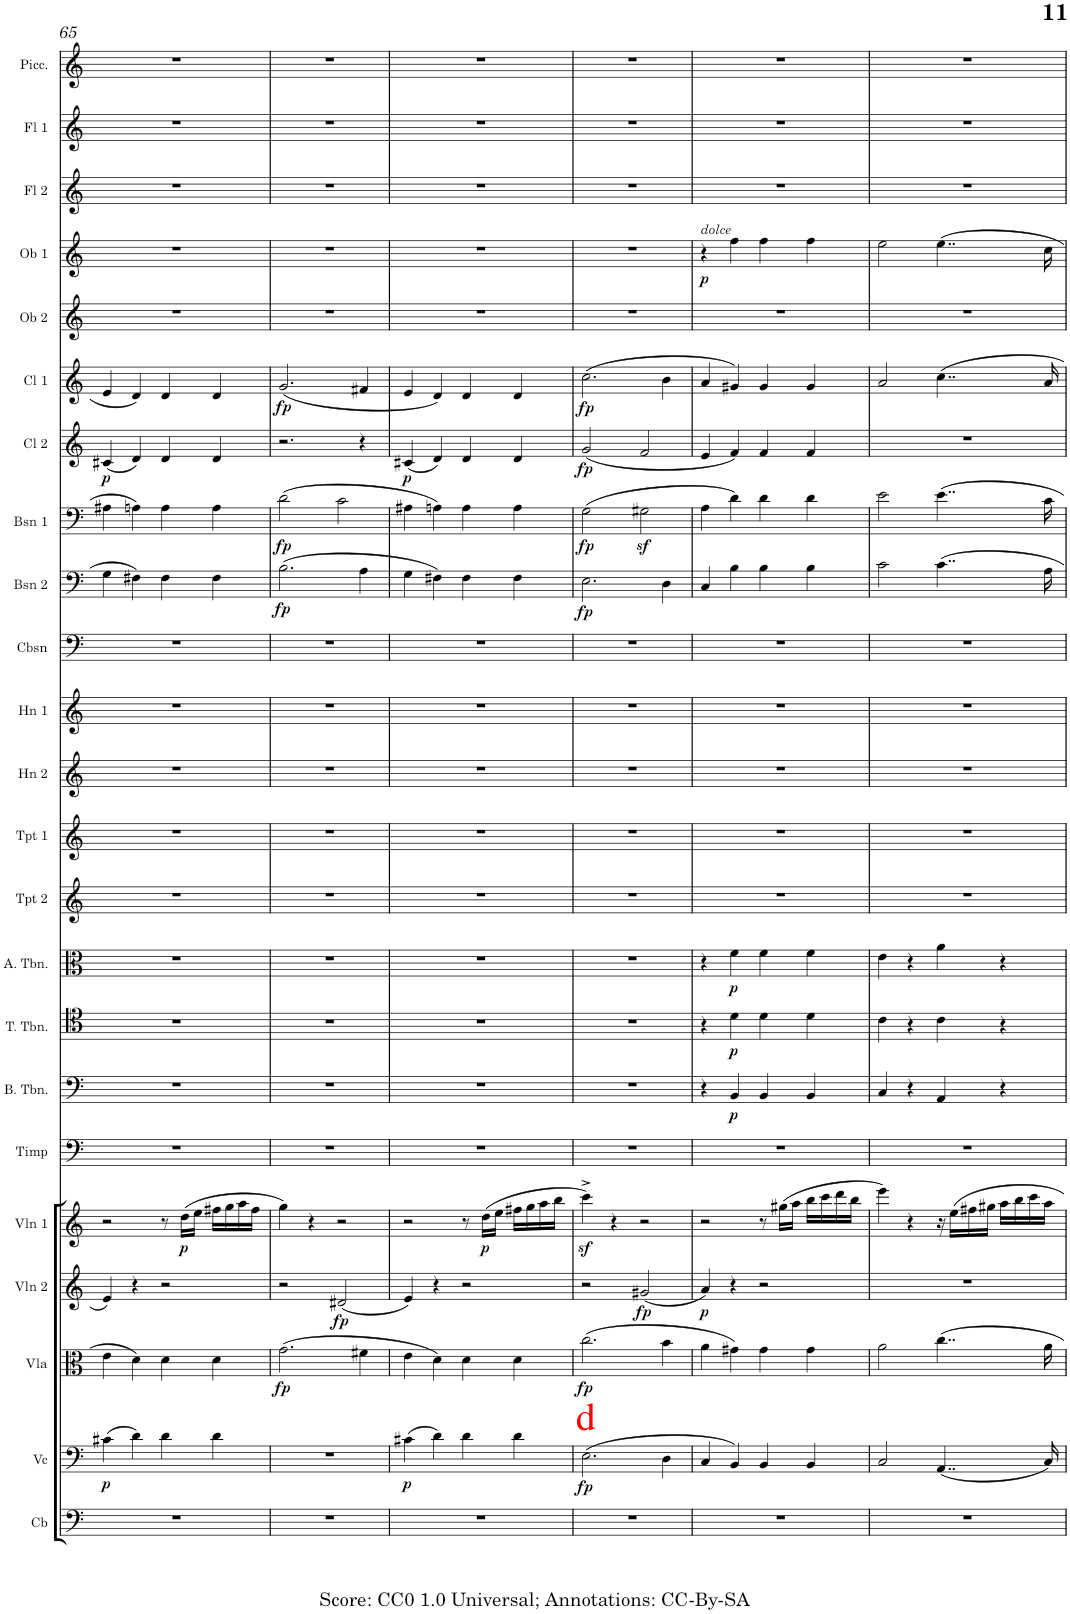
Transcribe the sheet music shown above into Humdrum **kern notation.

**kern	**kern	**dynam	**kern	**text	**dynam	**kern	**dynam	**kern	**dynam	**kern	**kern	**dynam	**kern	**dynam	**kern	**dynam	**kern	**kern	**kern	**kern	**kern	**kern	**dynam	**kern	**dynam	**kern	**dynam	**kern	**dynam	**kern	**kern	**dynam	**kern	**kern	**kern
*part23	*part22	*part22	*part21	*part21	*part21	*part20	*part20	*part19	*part19	*part18	*part17	*part17	*part16	*part16	*part15	*part15	*part14	*part13	*part12	*part11	*part10	*part9	*part9	*part8	*part8	*part7	*part7	*part6	*part6	*part5	*part4	*part4	*part3	*part2	*part1
*staff23	*staff22	*staff22	*staff21	*staff21	*staff21	*staff20	*staff20	*staff19	*staff19	*staff18	*staff17	*staff17	*staff16	*staff16	*staff15	*staff15	*staff14	*staff13	*staff12	*staff11	*staff10	*staff9	*staff9	*staff8	*staff8	*staff7	*staff7	*staff6	*staff6	*staff5	*staff4	*staff4	*staff3	*staff2	*staff1
*I"Contrabass	*I"Violoncello	*	*I"Viola	*	*	*I"Violin 2	*	*I"Violin 1	*	*I"Timpani	*I"Bass Trombone	*	*I"Tenor Trombone	*	*I"Alto Trombone	*	*I"C Trumpet 2	*I"C Trumpet 1	*I"C Horn 2	*I"C Horn 1	*I"Contrabassoon	*I"Bassoon 2	*	*I"Bassoon 1	*	*I"C Clarinet 2	*	*I"C Clarinet 1	*	*I"Oboe 2	*I"Oboe 1	*	*I"Flute 2	*I"Flute 1	*I"Piccolo
*I'Cb	*I'Vc	*	*I'Vla	*	*	*I'Vln 2	*	*I'Vln 1	*	*I'Timp	*I'B. Tbn.	*	*I'T. Tbn.	*	*I'A. Tbn.	*	*I'Tpt 2	*I'Tpt 1	*I'Hn 2	*I'Hn 1	*I'Cbsn	*I'Bsn 2	*	*I'Bsn 1	*	*I'Cl 2	*	*I'Cl 1	*	*I'Ob 2	*I'Ob 1	*	*I'Fl 2	*I'Fl 1	*I'Picc.
!!LO:PB:g=z
*clefF4	*clefF4	*	*clefC3	*	*	*clefG2	*	*clefG2	*	*clefF4	*clefF4	*	*clefC4	*	*clefC3	*	*clefG2	*clefG2	*clefG2	*clefG2	*clefF4	*clefF4	*	*clefF4	*	*clefG2	*	*clefG2	*	*clefG2	*clefG2	*	*clefG2	*clefG2	*clefG2
*Trd7c12	*	*	*	*	*	*	*	*	*	*	*	*	*	*	*	*	*	*	*Trd7c12	*Trd7c12	*Trd7c12	*	*	*	*	*Trd1c2	*	*Trd1c2	*	*	*	*	*	*	*Trd-7c-12
*k[]	*k[]	*	*k[]	*	*	*k[]	*	*k[]	*	*k[]	*k[]	*	*k[]	*	*k[]	*	*k[]	*k[]	*k[]	*k[]	*k[]	*k[]	*	*k[]	*	*k[]	*	*k[]	*	*k[]	*k[]	*	*k[]	*k[]	*k[]
*M4/4	*M4/4	*	*M4/4	*	*	*M4/4	*	*M4/4	*	*M4/4	*M4/4	*	*M4/4	*	*M4/4	*	*M4/4	*M4/4	*M4/4	*M4/4	*M4/4	*M4/4	*	*M4/4	*	*M4/4	*	*M4/4	*	*M4/4	*M4/4	*	*M4/4	*M4/4	*M4/4
*met(c)	*met(c)	*	*met(c)	*	*	*met(c)	*	*met(c)	*	*met(c)	*met(c)	*	*met(c)	*	*met(c)	*	*met(c)	*met(c)	*met(c)	*met(c)	*met(c)	*met(c)	*	*met(c)	*	*met(c)	*	*met(c)	*	*met(c)	*met(c)	*	*met(c)	*met(c)	*met(c)
=65	=65	=65	=65	=65	=65	=65	=65	=65	=65	=65	=65	=65	=65	=65	=65	=65	=65	=65	=65	=65	=65	=65	=65	=65	=65	=65	=65	=65	=65	=65	=65	=65	=65	=65	=65
!	!	!LO:DY:b	!	!	!	!	!	!	!	!	!	!	!	!	!	!	!	!	!	!	!	!	!	!	!	!	!LO:DY:b	!	!	!	!	!	!	!	!
1r	(4c#X\	p	4e\	.	.	4e/	.	2r	.	1r	1r	.	1r	.	1r	.	1r	1r	1r	1r	1r	4G\	.	4A#X\	.	(4c#X/	p	4e/	.	1r	1r	.	1r	1r	1r
.	4d\)	.	4d\	.	.	4r	.	.	.	.	.	.	.	.	.	.	.	.	.	.	.	4F#X\	.	4An\	.	4d/)	.	4d/	.	.	.	.	.	.	.
.	4d\	.	4d\	.	.	2r	.	8r	.	.	.	.	.	.	.	.	.	.	.	.	.	4F#\	.	4A\	.	4d/	.	4d/	.	.	.	.	.	.	.
!	!	!	!	!	!	!	!	!	!LO:DY:b	!	!	!	!	!	!	!	!	!	!	!	!	!	!	!	!	!	!	!	!	!	!	!	!	!	!
.	.	.	.	.	.	.	.	(16dd\LL	p	.	.	.	.	.	.	.	.	.	.	.	.	.	.	.	.	.	.	.	.	.	.	.	.	.	.
.	.	.	.	.	.	.	.	16ee\JJ	.	.	.	.	.	.	.	.	.	.	.	.	.	.	.	.	.	.	.	.	.	.	.	.	.	.	.
.	4d\	.	4d\	.	.	.	.	16ff#X\LL	.	.	.	.	.	.	.	.	.	.	.	.	.	4F#\	.	4A\	.	4d/	.	4d/	.	.	.	.	.	.	.
.	.	.	.	.	.	.	.	16gg\	.	.	.	.	.	.	.	.	.	.	.	.	.	.	.	.	.	.	.	.	.	.	.	.	.	.	.
.	.	.	.	.	.	.	.	16aa\	.	.	.	.	.	.	.	.	.	.	.	.	.	.	.	.	.	.	.	.	.	.	.	.	.	.	.
.	.	.	.	.	.	.	.	16ff#\JJ	.	.	.	.	.	.	.	.	.	.	.	.	.	.	.	.	.	.	.	.	.	.	.	.	.	.	.
=66	=66	=66	=66	=66	=66	=66	=66	=66	=66	=66	=66	=66	=66	=66	=66	=66	=66	=66	=66	=66	=66	=66	=66	=66	=66	=66	=66	=66	=66	=66	=66	=66	=66	=66	=66
!	!	!	!	!	!LO:DY:b	!	!	!	!	!	!	!	!	!	!	!	!	!	!	!	!	!	!LO:DY:b	!	!LO:DY:b	!	!	!	!LO:DY:b	!	!	!	!	!	!
1r	1r	.	(2.g\	.	fp	2r	.	4gg\)	.	1r	1r	.	1r	.	1r	.	1r	1r	1r	1r	1r	(2.B\	fp	(2d\	fp	2.r	.	(2.g/	fp	1r	1r	.	1r	1r	1r
.	.	.	.	.	.	.	.	4r	.	.	.	.	.	.	.	.	.	.	.	.	.	.	.	.	.	.	.	.	.	.	.	.	.	.	.
!	!	!	!	!	!	!	!LO:DY:b	!	!	!	!	!	!	!	!	!	!	!	!	!	!	!	!	!	!	!	!	!	!	!	!	!	!	!	!
.	.	.	.	.	.	(2d#X/	fp	2r	.	.	.	.	.	.	.	.	.	.	.	.	.	.	.	2c\	.	.	.	.	.	.	.	.	.	.	.
.	.	.	4f#X\	.	.	.	.	.	.	.	.	.	.	.	.	.	.	.	.	.	.	4A\	.	.	.	4r	.	4f#X/	.	.	.	.	.	.	.
=67	=67	=67	=67	=67	=67	=67	=67	=67	=67	=67	=67	=67	=67	=67	=67	=67	=67	=67	=67	=67	=67	=67	=67	=67	=67	=67	=67	=67	=67	=67	=67	=67	=67	=67	=67
!	!	!LO:DY:b	!	!	!	!	!	!	!	!	!	!	!	!	!	!	!	!	!	!	!	!	!	!	!	!	!LO:DY:b	!	!	!	!	!	!	!	!
1r	(4c#X\	p	4e\	.	.	4e/)	.	2r	.	1r	1r	.	1r	.	1r	.	1r	1r	1r	1r	1r	4G\	.	4A#X\	.	(4c#X/	p	4e/	.	1r	1r	.	1r	1r	1r
.	4d\)	.	4d\)	.	.	4r	.	.	.	.	.	.	.	.	.	.	.	.	.	.	.	4F#X\)	.	4An\)	.	4d/)	.	4d/)	.	.	.	.	.	.	.
.	4d\	.	4d\	.	.	2r	.	8r	.	.	.	.	.	.	.	.	.	.	.	.	.	4F#\	.	4A\	.	4d/	.	4d/	.	.	.	.	.	.	.
!	!	!	!	!	!	!	!	!	!LO:DY:b	!	!	!	!	!	!	!	!	!	!	!	!	!	!	!	!	!	!	!	!	!	!	!	!	!	!
.	.	.	.	.	.	.	.	(16dd\LL	p	.	.	.	.	.	.	.	.	.	.	.	.	.	.	.	.	.	.	.	.	.	.	.	.	.	.
.	.	.	.	.	.	.	.	16ee\JJ	.	.	.	.	.	.	.	.	.	.	.	.	.	.	.	.	.	.	.	.	.	.	.	.	.	.	.
.	4d\	.	4d\	.	.	.	.	16ff#X\LL	.	.	.	.	.	.	.	.	.	.	.	.	.	4F#\	.	4A\	.	4d/	.	4d/	.	.	.	.	.	.	.
.	.	.	.	.	.	.	.	16gg\	.	.	.	.	.	.	.	.	.	.	.	.	.	.	.	.	.	.	.	.	.	.	.	.	.	.	.
.	.	.	.	.	.	.	.	16aa\	.	.	.	.	.	.	.	.	.	.	.	.	.	.	.	.	.	.	.	.	.	.	.	.	.	.	.
.	.	.	.	.	.	.	.	16bb\JJ	.	.	.	.	.	.	.	.	.	.	.	.	.	.	.	.	.	.	.	.	.	.	.	.	.	.	.
=68	=68	=68	=68	=68	=68	=68	=68	=68	=68	=68	=68	=68	=68	=68	=68	=68	=68	=68	=68	=68	=68	=68	=68	=68	=68	=68	=68	=68	=68	=68	=68	=68	=68	=68	=68
!	!	!LO:DY:b	!	!LO:LY:b:color=#FF0000	!LO:DY:b	!	!	!	!	!	!	!	!	!	!	!	!	!	!	!	!	!	!LO:DY:b	!	!LO:DY:b	!	!LO:DY:b	!	!LO:DY:b	!	!	!	!	!	!
1r	(2.E\	fp	(2.cc\	d	fp	2r	.	4cccz<^\)	.	1r	1r	.	1r	.	1r	.	1r	1r	1r	1r	1r	2.E\	fp	(2G\	fp	(2g/	fp	(2.cc\	fp	1r	1r	.	1r	1r	1r
.	.	.	.	.	.	.	.	4r	.	.	.	.	.	.	.	.	.	.	.	.	.	.	.	.	.	.	.	.	.	.	.	.	.	.	.
!	!	!	!	!	!	!	!LO:DY:b	!	!	!	!	!	!	!	!	!	!	!	!	!	!	!	!	!	!	!	!	!	!	!	!	!	!	!	!
.	.	.	.	.	.	(2g#X/	fp	2r	.	.	.	.	.	.	.	.	.	.	.	.	.	.	.	2G#Xz<\	.	2f/	.	.	.	.	.	.	.	.	.
.	4D\	.	4b\	.	.	.	.	.	.	.	.	.	.	.	.	.	.	.	.	.	.	4D\	.	.	.	.	.	4b\	.	.	.	.	.	.	.
=69	=69	=69	=69	=69	=69	=69	=69	=69	=69	=69	=69	=69	=69	=69	=69	=69	=69	=69	=69	=69	=69	=69	=69	=69	=69	=69	=69	=69	=69	=69	=69	=69	=69	=69	=69
!	!	!	!	!	!	!	!	!	!	!	!	!	!	!	!	!	!	!	!	!	!	!	!	!	!	!	!	!	!	!	!LO:TX:a:i:t=dolce	!	!	!	!
!	!	!	!	!	!	!	!LO:DY:b	!	!	!	!	!	!	!	!	!	!	!	!	!	!	!	!	!	!	!	!	!	!	!	!	!LO:DY:b	!	!	!
1r	4C/	.	4a\	.	.	4a/)	p	2r	.	1r	4r	.	4r	.	4r	.	1r	1r	1r	1r	1r	4C/	.	4A\	.	4e/	.	4a/	.	1r	4r	p	1r	1r	1r
!	!	!	!	!	!	!	!	!	!	!	!	!LO:DY:b	!	!LO:DY:b	!	!LO:DY:b	!	!	!	!	!	!	!	!	!	!	!	!	!	!	!	!	!	!	!
.	4BB/)	.	4g#X\)	.	.	4r	.	.	.	.	4BB/	p	4d\	p	4f\	p	.	.	.	.	.	4B\	.	4d\)	.	4f/)	.	4g#X/)	.	.	4ff\	.	.	.	.
.	4BB/	.	4g#\	.	.	2r	.	8r	.	.	4BB/	.	4d\	.	4f\	.	.	.	.	.	.	4B\	.	4d\	.	4f/	.	4g#/	.	.	4ff\	.	.	.	.
.	.	.	.	.	.	.	.	(16gg#X\LL	.	.	.	.	.	.	.	.	.	.	.	.	.	.	.	.	.	.	.	.	.	.	.	.	.	.	.
.	.	.	.	.	.	.	.	16aa\JJ	.	.	.	.	.	.	.	.	.	.	.	.	.	.	.	.	.	.	.	.	.	.	.	.	.	.	.
.	4BB/	.	4g#\	.	.	.	.	16bb\LL	.	.	4BB/	.	4d\	.	4f\	.	.	.	.	.	.	4B\	.	4d\	.	4f/	.	4g#/	.	.	4ff\	.	.	.	.
.	.	.	.	.	.	.	.	16ccc\	.	.	.	.	.	.	.	.	.	.	.	.	.	.	.	.	.	.	.	.	.	.	.	.	.	.	.
.	.	.	.	.	.	.	.	16ddd\	.	.	.	.	.	.	.	.	.	.	.	.	.	.	.	.	.	.	.	.	.	.	.	.	.	.	.
.	.	.	.	.	.	.	.	16bb\JJ	.	.	.	.	.	.	.	.	.	.	.	.	.	.	.	.	.	.	.	.	.	.	.	.	.	.	.
=70	=70	=70	=70	=70	=70	=70	=70	=70	=70	=70	=70	=70	=70	=70	=70	=70	=70	=70	=70	=70	=70	=70	=70	=70	=70	=70	=70	=70	=70	=70	=70	=70	=70	=70	=70
1r	2C/	.	2a\	.	.	1r	.	4eee\)	.	1r	4C/	.	4c\	.	4e\	.	1r	1r	1r	1r	1r	2c\	.	2e\	.	1r	.	2a/	.	1r	2ee\	.	1r	1r	1r
.	.	.	.	.	.	.	.	4r	.	.	4r	.	4r	.	4r	.	.	.	.	.	.	.	.	.	.	.	.	.	.	.	.	.	.	.	.
.	(4..AA/	.	4..cc\	.	.	.	.	16r	.	.	4AA/	.	4c\	.	4a\	.	.	.	.	.	.	4..c\	.	4..e\	.	.	.	4..cc\	.	.	4..ee\	.	.	.	.
.	.	.	.	.	.	.	.	16ee\LL	.	.	.	.	.	.	.	.	.	.	.	.	.	.	.	.	.	.	.	.	.	.	.	.	.	.	.
.	.	.	.	.	.	.	.	16ff#X\	.	.	.	.	.	.	.	.	.	.	.	.	.	.	.	.	.	.	.	.	.	.	.	.	.	.	.
.	.	.	.	.	.	.	.	16gg#X\JJ	.	.	.	.	.	.	.	.	.	.	.	.	.	.	.	.	.	.	.	.	.	.	.	.	.	.	.
.	.	.	.	.	.	.	.	16aa\LL	.	.	4r	.	4r	.	4r	.	.	.	.	.	.	.	.	.	.	.	.	.	.	.	.	.	.	.	.
.	.	.	.	.	.	.	.	16bb\	.	.	.	.	.	.	.	.	.	.	.	.	.	.	.	.	.	.	.	.	.	.	.	.	.	.	.
.	.	.	.	.	.	.	.	16ccc\	.	.	.	.	.	.	.	.	.	.	.	.	.	.	.	.	.	.	.	.	.	.	.	.	.	.	.
.	16C/)	.	16a\	.	.	.	.	16aa\JJ	.	.	.	.	.	.	.	.	.	.	.	.	.	16A\	.	16c\	.	.	.	16a/	.	.	16cc\	.	.	.	.
=	=	=	=	=	=	=	=	=	=	=	=	=	=	=	=	=	=	=	=	=	=	=	=	=	=	=	=	=	=	=	=	=	=	=	=
*-	*-	*-	*-	*-	*-	*-	*-	*-	*-	*-	*-	*-	*-	*-	*-	*-	*-	*-	*-	*-	*-	*-	*-	*-	*-	*-	*-	*-	*-	*-	*-	*-	*-	*-	*-
